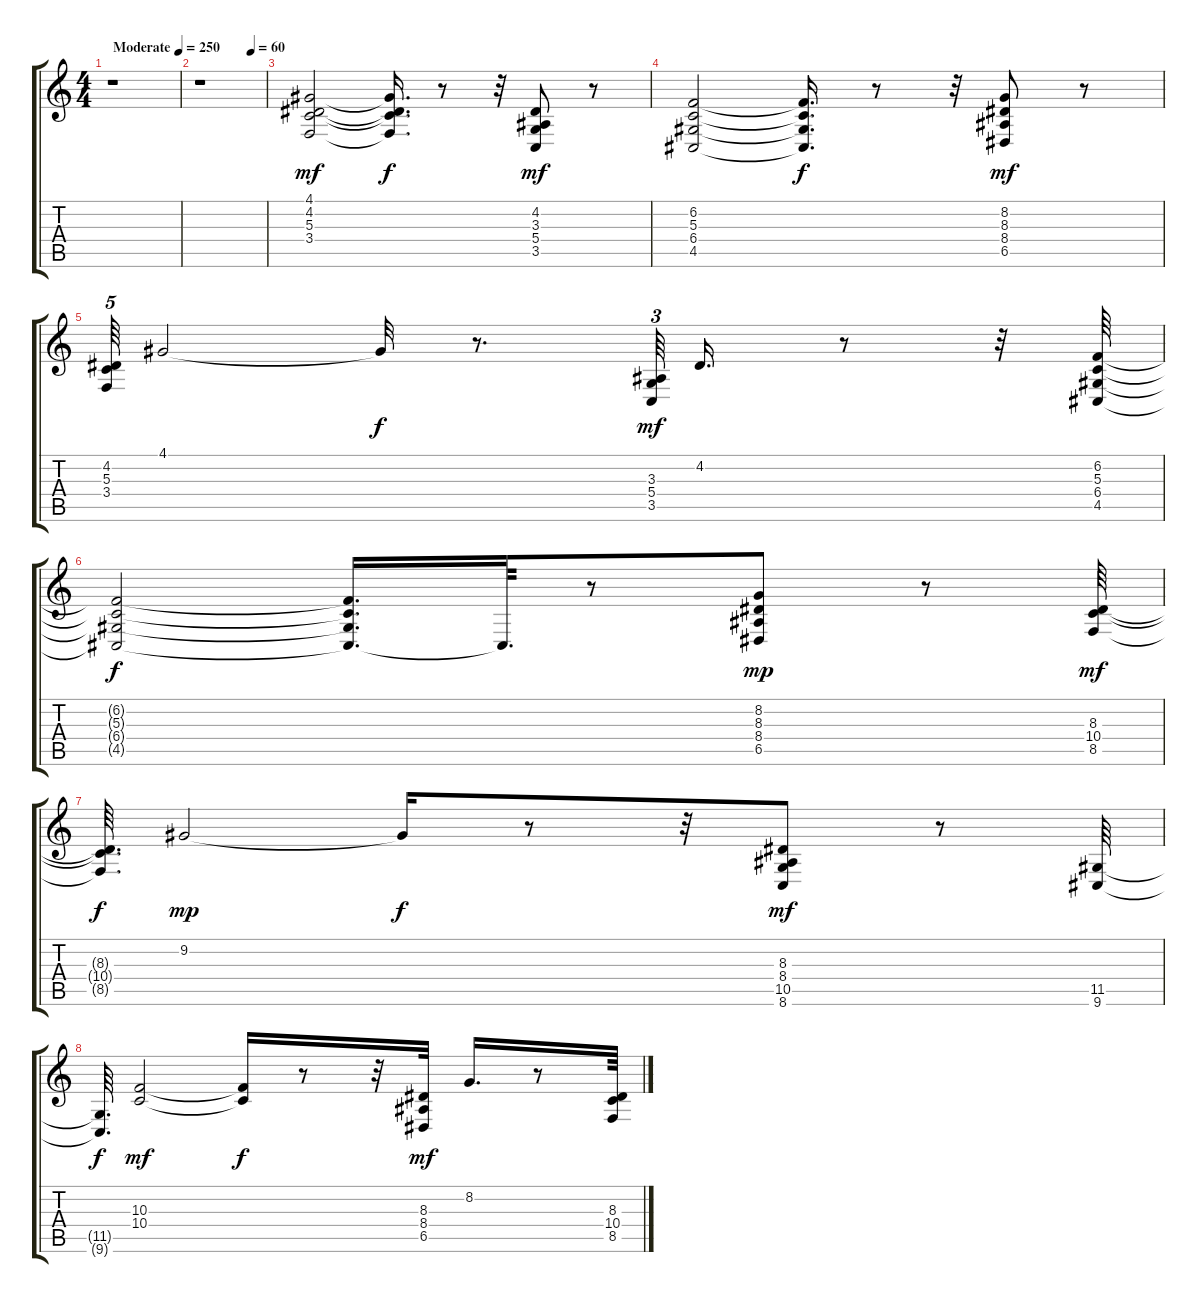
\track "" {instrument electricpiano1}
\staff {score tabs}
\tuning (E4 B3 G3 D3 A2 E2) {hide}
\ts (4 4)
\tempo (250 "Moderate")
\clef g2
\ks c
r.1{dy mf instrument electricpiano1} |
\tempo (60 0.78125)
r.1 |
(4.1 4.2 5.3 3.4).2 (4.1{t} 4.2{t} 5.3{t} 3.4{t}).16{d dy f} r.8 r.32 (4.2 3.3 5.4 3.5).8{dy mf} r.8 |
(6.2 5.3 6.4 4.5).2 (6.2{t} 5.3{t} 6.4{t} 4.5{t}).16{d dy f} r.8 r.32 (8.2 8.3 8.4 6.5).8{dy mf} r.8 |
(4.2 5.3 3.4).64{tu (5 4)} 4.1.2 4.1{t}.32{dy f} r.8{d} (3.3 5.4 3.5).64{tu (3 2) dy mf} 4.2.16{d} r.8 r.32 (6.2 5.3 6.4 4.5).64 |
(6.2{t} 5.3{t} 6.4{t} 4.5{t}).2{dy f} (6.2{t} 5.3{t} 6.4{t} 4.5{t}).16{d} 4.5{t}.64{d} r.8 (8.2 8.3 8.4 6.5).8{dy mp} r.8 (8.3 10.4 8.5).64{dy mf} |
(8.3{t} 10.4{t} 8.5{t}).64{d dy f} 9.2.2{dy mp} 9.2{t}.16{dy f} r.8 r.32 (8.3 8.4 10.5 8.6).8{dy mf} r.8 (11.5 9.6).64 |
(11.5{t} 9.6{t}).64{d dy f} (10.3 10.4).2{dy mf} (10.3{t} 10.4{t}).16{dy f} r.8 r.32 (8.3 8.4 6.5).32{dy mf} 8.2.16{d} r.8 (8.3 10.4 8.5).64
